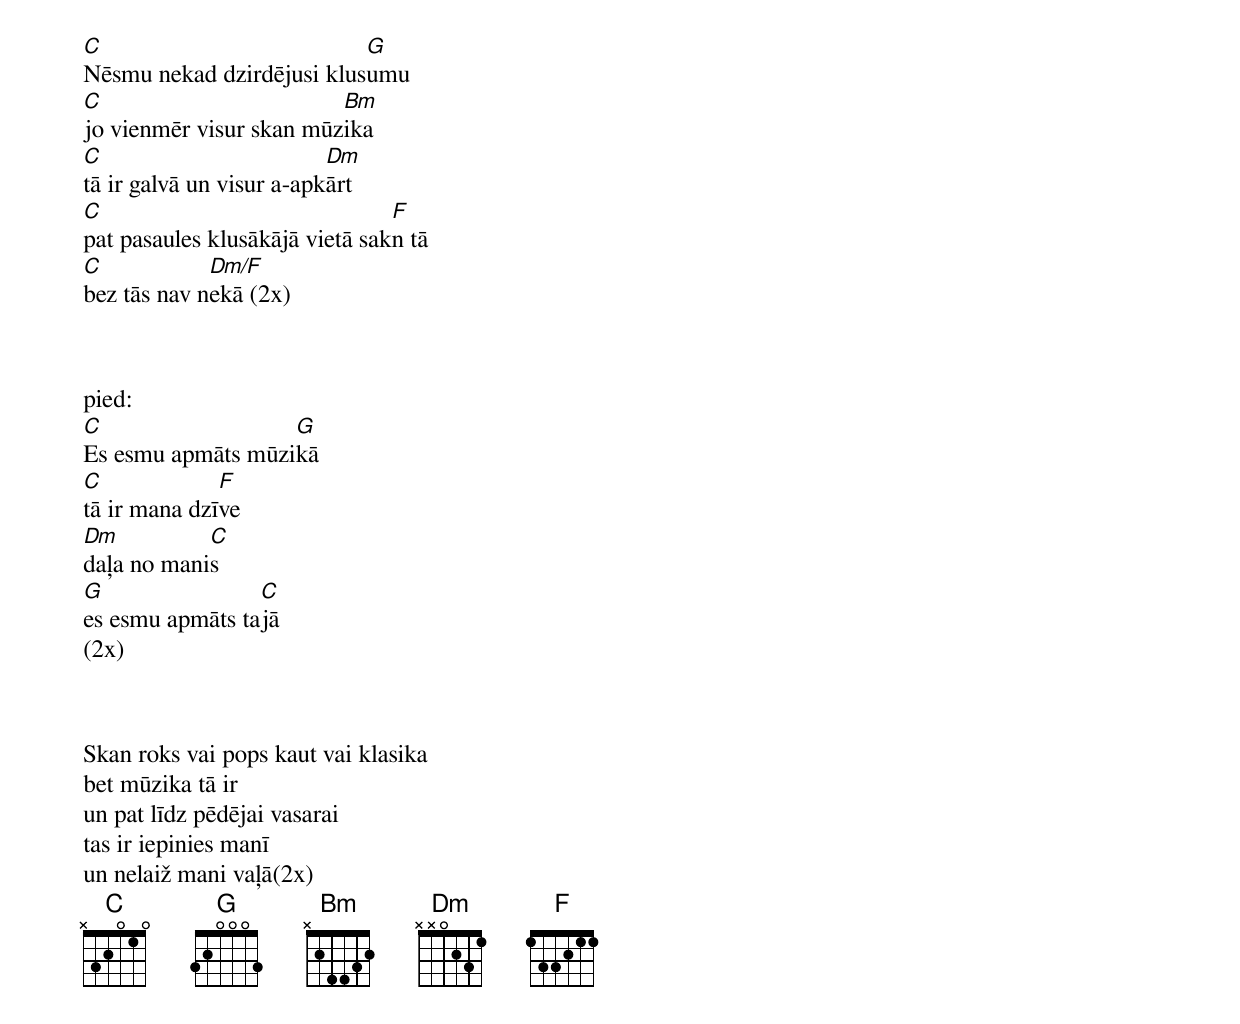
C                          G
Nēsmu nekad dzirdējusi klusumu
C                        Bm
jo vienmēr visur skan mūzika
C                         Dm
tā ir galvā un visur a-apkārt
C                               F
pat pasaules klusākājā vietā sakn tā
C            Dm/F
bez tās nav nekā (2x)



pied:
C                  G
Es esmu apmāts mūzikā
C             F
tā ir mana dzīve
Dm          C
daļa no manis
G                C
es esmu apmāts tajā
(2x)



Skan roks vai pops kaut vai klasika
bet mūzika tā ir
un pat līdz pēdējai vasarai
tas ir iepinies manī
un nelaiž mani vaļā(2x)
